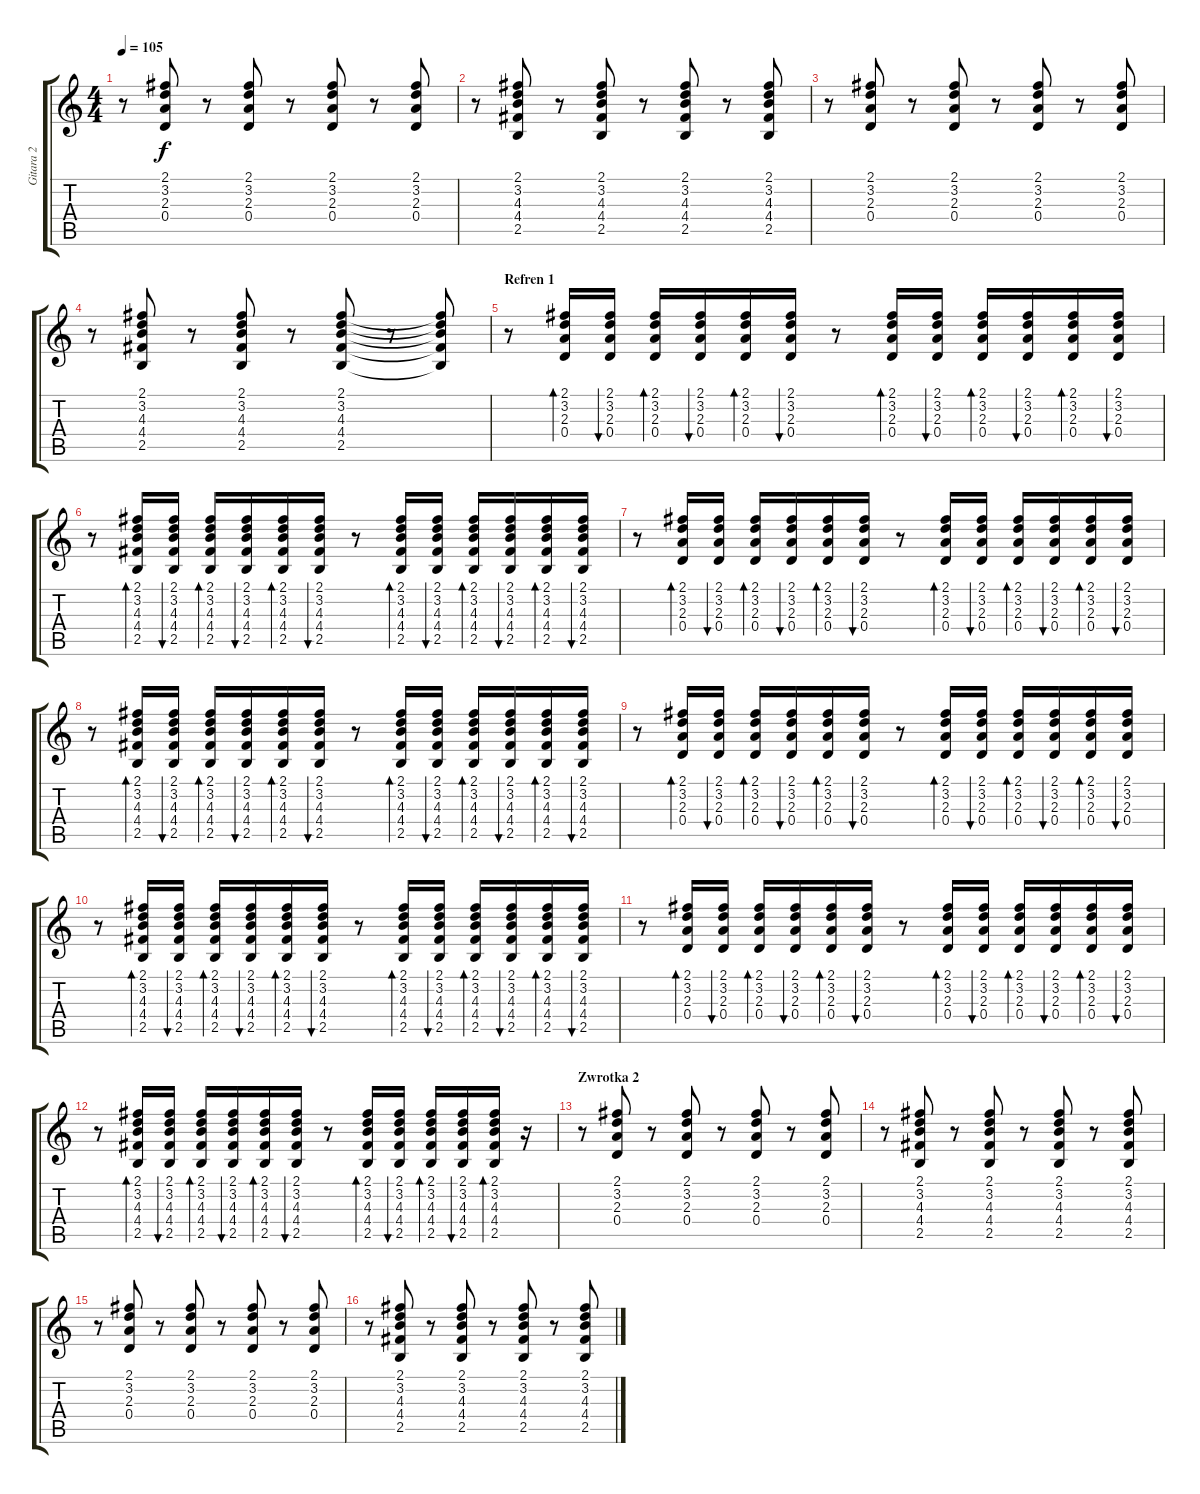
\track ("Gitara 2" "Gitara 2") {instrument electricguitarclean}
\staff {score tabs}
\tuning (E4 B3 G3 D3 A2 E2) {hide}
\ts (4 4)
\tempo 105
\clef g2
\ks c
r.8{dy f} (2.1 3.2 2.3 0.4).8 r.8 (2.1 3.2 2.3 0.4).8 r.8 (2.1 3.2 2.3 0.4).8 r.8 (2.1 3.2 2.3 0.4).8 |
r.8 (2.1 3.2 4.3 4.4 2.5).8 r.8 (2.1 3.2 4.3 4.4 2.5).8 r.8 (2.1 3.2 4.3 4.4 2.5).8 r.8 (2.1 3.2 4.3 4.4 2.5).8 |
r.8 (2.1 3.2 2.3 0.4).8 r.8 (2.1 3.2 2.3 0.4).8 r.8 (2.1 3.2 2.3 0.4).8 r.8 (2.1 3.2 2.3 0.4).8 |
r.8 (2.1 3.2 4.3 4.4 2.5).8 r.8 (2.1 3.2 4.3 4.4 2.5).8 r.8 (2.1 3.2 4.3 4.4 2.5).8 r.8 (2.1{t} 3.2{t} 4.3{t} 4.4{t} 2.5{t}).8 |
\section ("" "Refren 1")
r.8{volume 7} (2.1 3.2 2.3 0.4).16{bd 60} (2.1 3.2 2.3 0.4).16{bu 60} (2.1 3.2 2.3 0.4).16{bd 60} (2.1 3.2 2.3 0.4).16{bu 60} (2.1 3.2 2.3 0.4).16{bd 60} (2.1 3.2 2.3 0.4).16{bu 60} r.8 (2.1 3.2 2.3 0.4).16{bd 60} (2.1 3.2 2.3 0.4).16{bu 60} (2.1 3.2 2.3 0.4).16{bd 60} (2.1 3.2 2.3 0.4).16{bu 60} (2.1 3.2 2.3 0.4).16{bd 60} (2.1 3.2 2.3 0.4).16{bu 60} |
r.8 (2.1 3.2 4.3 4.4 2.5).16{bd 60} (2.1 3.2 4.3 4.4 2.5).16{bu 60} (2.1 3.2 4.3 4.4 2.5).16{bd 60} (2.1 3.2 4.3 4.4 2.5).16{bu 60} (2.1 3.2 4.3 4.4 2.5).16{bd 60} (2.1 3.2 4.3 4.4 2.5).16{bu 60} r.8 (2.1 3.2 4.3 4.4 2.5).16{bd 60} (2.1 3.2 4.3 4.4 2.5).16{bu 60} (2.1 3.2 4.3 4.4 2.5).16{bd 60} (2.1 3.2 4.3 4.4 2.5).16{bu 60} (2.1 3.2 4.3 4.4 2.5).16{bd 60} (2.1 3.2 4.3 4.4 2.5).16{bu 60} |
r.8 (2.1 3.2 2.3 0.4).16{bd 60} (2.1 3.2 2.3 0.4).16{bu 60} (2.1 3.2 2.3 0.4).16{bd 60} (2.1 3.2 2.3 0.4).16{bu 60} (2.1 3.2 2.3 0.4).16{bd 60} (2.1 3.2 2.3 0.4).16{bu 60} r.8 (2.1 3.2 2.3 0.4).16{bd 60} (2.1 3.2 2.3 0.4).16{bu 60} (2.1 3.2 2.3 0.4).16{bd 60} (2.1 3.2 2.3 0.4).16{bu 60} (2.1 3.2 2.3 0.4).16{bd 60} (2.1 3.2 2.3 0.4).16{bu 60} |
r.8 (2.1 3.2 4.3 4.4 2.5).16{bd 60} (2.1 3.2 4.3 4.4 2.5).16{bu 60} (2.1 3.2 4.3 4.4 2.5).16{bd 60} (2.1 3.2 4.3 4.4 2.5).16{bu 60} (2.1 3.2 4.3 4.4 2.5).16{bd 60} (2.1 3.2 4.3 4.4 2.5).16{bu 60} r.8 (2.1 3.2 4.3 4.4 2.5).16{bd 60} (2.1 3.2 4.3 4.4 2.5).16{bu 60} (2.1 3.2 4.3 4.4 2.5).16{bd 60} (2.1 3.2 4.3 4.4 2.5).16{bu 60} (2.1 3.2 4.3 4.4 2.5).16{bd 60} (2.1 3.2 4.3 4.4 2.5).16{bu 60} |
r.8 (2.1 3.2 2.3 0.4).16{bd 60} (2.1 3.2 2.3 0.4).16{bu 60} (2.1 3.2 2.3 0.4).16{bd 60} (2.1 3.2 2.3 0.4).16{bu 60} (2.1 3.2 2.3 0.4).16{bd 60} (2.1 3.2 2.3 0.4).16{bu 60} r.8 (2.1 3.2 2.3 0.4).16{bd 60} (2.1 3.2 2.3 0.4).16{bu 60} (2.1 3.2 2.3 0.4).16{bd 60} (2.1 3.2 2.3 0.4).16{bu 60} (2.1 3.2 2.3 0.4).16{bd 60} (2.1 3.2 2.3 0.4).16{bu 60} |
r.8 (2.1 3.2 4.3 4.4 2.5).16{bd 60} (2.1 3.2 4.3 4.4 2.5).16{bu 60} (2.1 3.2 4.3 4.4 2.5).16{bd 60} (2.1 3.2 4.3 4.4 2.5).16{bu 60} (2.1 3.2 4.3 4.4 2.5).16{bd 60} (2.1 3.2 4.3 4.4 2.5).16{bu 60} r.8 (2.1 3.2 4.3 4.4 2.5).16{bd 60} (2.1 3.2 4.3 4.4 2.5).16{bu 60} (2.1 3.2 4.3 4.4 2.5).16{bd 60} (2.1 3.2 4.3 4.4 2.5).16{bu 60} (2.1 3.2 4.3 4.4 2.5).16{bd 60} (2.1 3.2 4.3 4.4 2.5).16{bu 60} |
r.8 (2.1 3.2 2.3 0.4).16{bd 60} (2.1 3.2 2.3 0.4).16{bu 60} (2.1 3.2 2.3 0.4).16{bd 60} (2.1 3.2 2.3 0.4).16{bu 60} (2.1 3.2 2.3 0.4).16{bd 60} (2.1 3.2 2.3 0.4).16{bu 60} r.8 (2.1 3.2 2.3 0.4).16{bd 60} (2.1 3.2 2.3 0.4).16{bu 60} (2.1 3.2 2.3 0.4).16{bd 60} (2.1 3.2 2.3 0.4).16{bu 60} (2.1 3.2 2.3 0.4).16{bd 60} (2.1 3.2 2.3 0.4).16{bu 60} |
r.8 (2.1 3.2 4.3 4.4 2.5).16{bd 60} (2.1 3.2 4.3 4.4 2.5).16{bu 60} (2.1 3.2 4.3 4.4 2.5).16{bd 60} (2.1 3.2 4.3 4.4 2.5).16{bu 60} (2.1 3.2 4.3 4.4 2.5).16{bd 60} (2.1 3.2 4.3 4.4 2.5).16{bu 60} r.8 (2.1 3.2 4.3 4.4 2.5).16{bd 60} (2.1 3.2 4.3 4.4 2.5).16{bu 60} (2.1 3.2 4.3 4.4 2.5).16{bd 60} (2.1 3.2 4.3 4.4 2.5).16{bu 60} (2.1 3.2 4.3 4.4 2.5).16{bd 60} r.16 |
\section ("" "Zwrotka 2")
r.8 (2.1 3.2 2.3 0.4).8 r.8 (2.1 3.2 2.3 0.4).8 r.8 (2.1 3.2 2.3 0.4).8 r.8 (2.1 3.2 2.3 0.4).8 |
r.8 (2.1 3.2 4.3 4.4 2.5).8 r.8 (2.1 3.2 4.3 4.4 2.5).8 r.8 (2.1 3.2 4.3 4.4 2.5).8 r.8 (2.1 3.2 4.3 4.4 2.5).8 |
r.8 (2.1 3.2 2.3 0.4).8 r.8 (2.1 3.2 2.3 0.4).8 r.8 (2.1 3.2 2.3 0.4).8 r.8 (2.1 3.2 2.3 0.4).8 |
r.8 (2.1 3.2 4.3 4.4 2.5).8 r.8 (2.1 3.2 4.3 4.4 2.5).8 r.8 (2.1 3.2 4.3 4.4 2.5).8 r.8 (2.1 3.2 4.3 4.4 2.5).8
